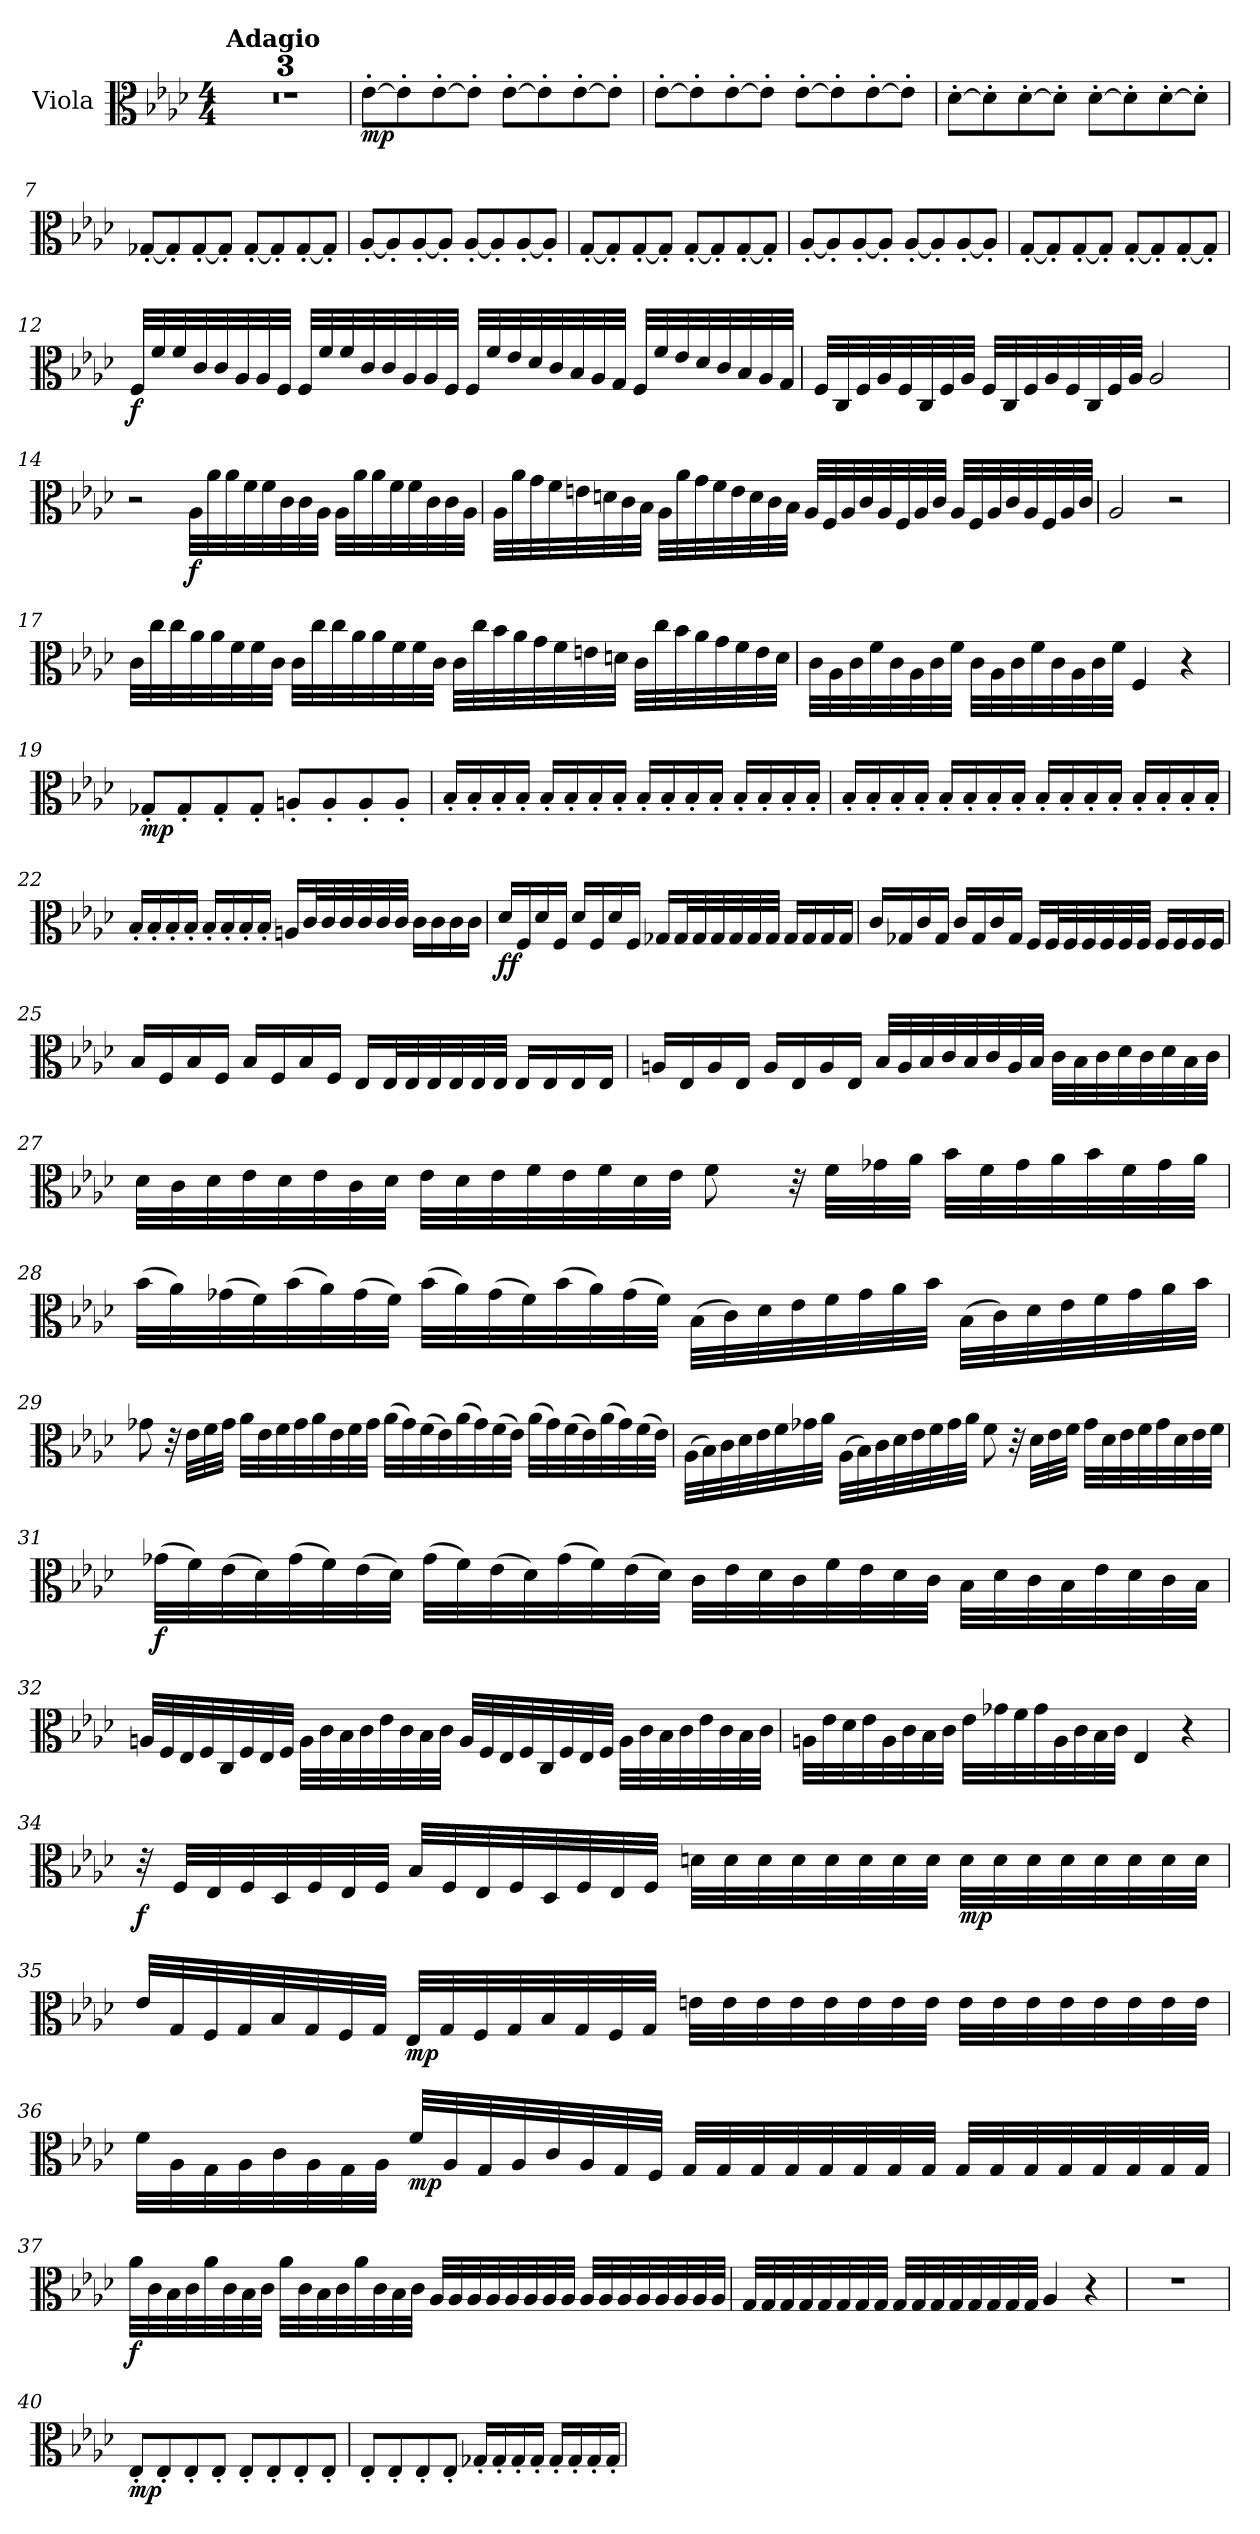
**kern	**dynam
*part1	*part1
*staff1	*staff1
*I"Viola	*
*I'Vla.	*
*clefC3	*
*k[b-e-a-d-]	*
*M4/4	*
=1	=1
!LO:TX:a:B:t=Adagio	!
1r	.
=2	=2
1r	.
=3	=3
1r	.
=4	=4
!	!LO:DY:b
[8e-'\L	mp
8e-'\]	.
[8e-'\	.
8e-'\J]	.
[8e-'\L	.
8e-'\]	.
[8e-'\	.
8e-'\J]	.
=5	=5
[8e-'\L	.
8e-'\]	.
[8e-'\	.
8e-'\J]	.
[8e-'\L	.
8e-'\]	.
[8e-'\	.
8e-'\J]	.
=6	=6
[8d-'\L	.
8d-'\]	.
[8d-'\	.
8d-'\J]	.
[8d-'\L	.
8d-'\]	.
[8d-'\	.
8d-'\J]	.
=7	=7
[8G-X'/L	.
8G-'/]	.
[8G-'/	.
8G-'/J]	.
[8G-'/L	.
8G-'/]	.
[8G-'/	.
8G-'/J]	.
=8	=8
[8A-'/L	.
8A-'/]	.
[8A-'/	.
8A-'/J]	.
[8A-'/L	.
8A-'/]	.
[8A-'/	.
8A-'/J]	.
!!LO:LB:g=z
=9	=9
[8G'/L	.
8G'/]	.
[8G'/	.
8G'/J]	.
[8G'/L	.
8G'/]	.
[8G'/	.
8G'/J]	.
=10	=10
[8A-'/L	.
8A-'/]	.
[8A-'/	.
8A-'/J]	.
[8A-'/L	.
8A-'/]	.
[8A-'/	.
8A-'/J]	.
=11	=11
[8G'/L	.
8G'/]	.
[8G'/	.
8G'/J]	.
[8G'/L	.
8G'/]	.
[8G'/	.
8G'/J]	.
=12	=12
!	!LO:DY:b
32F/LLL	f
32f/	.
32f/	.
32c/	.
32c/	.
32A-/	.
32A-/	.
32F/JJJ	.
32F/LLL	.
32f/	.
32f/	.
32c/	.
32c/	.
32A-/	.
32A-/	.
32F/JJJ	.
32F/LLL	.
32f/	.
32e-/	.
32d-/	.
32c/	.
32B-/	.
32A-/	.
32G/JJJ	.
32F/LLL	.
32f/	.
32e-/	.
32d-/	.
32c/	.
32B-/	.
32A-/	.
32G/JJJ	.
!!LO:LB:g=z
=13	=13
32F/LLL	.
32C/	.
32F/	.
32A-/	.
32F/	.
32C/	.
32F/	.
32A-/JJJ	.
32F/LLL	.
32C/	.
32F/	.
32A-/	.
32F/	.
32C/	.
32F/	.
32A-/JJJ	.
2A-/	.
=14	=14
2r	.
!	!LO:DY:b
32A-\LLL	f
32a-\	.
32a-\	.
32f\	.
32f\	.
32c\	.
32c\	.
32A-\JJJ	.
32A-\LLL	.
32a-\	.
32a-\	.
32f\	.
32f\	.
32c\	.
32c\	.
32A-\JJJ	.
!!LO:LB:g=z
=15	=15
32A-\LLL	.
32a-\	.
32g\	.
32f\	.
32en\	.
32dn\	.
32c\	.
32B-\JJJ	.
32A-\LLL	.
32a-\	.
32g\	.
32f\	.
32e\	.
32d\	.
32c\	.
32B-\JJJ	.
32A-/LLL	.
32F/	.
32A-/	.
32c/	.
32A-/	.
32F/	.
32A-/	.
32c/JJJ	.
32A-/LLL	.
32F/	.
32A-/	.
32c/	.
32A-/	.
32F/	.
32A-/	.
32c/JJJ	.
=16	=16
2A-/	.
2r	.
!!LO:LB:g=z
=17	=17
32c\LLL	.
32cc\	.
32cc\	.
32a-\	.
32a-\	.
32f\	.
32f\	.
32c\JJJ	.
32c\LLL	.
32cc\	.
32cc\	.
32a-\	.
32a-\	.
32f\	.
32f\	.
32c\JJJ	.
32c\LLL	.
32cc\	.
32b-\	.
32a-\	.
32g\	.
32f\	.
32en\	.
32dn\JJJ	.
32c\LLL	.
32cc\	.
32b-\	.
32a-\	.
32g\	.
32f\	.
32e\	.
32d\JJJ	.
=18	=18
32c\LLL	.
32A-\	.
32c\	.
32f\	.
32c\	.
32A-\	.
32c\	.
32f\JJJ	.
32c\LLL	.
32A-\	.
32c\	.
32f\	.
32c\	.
32A-\	.
32c\	.
32f\JJJ	.
4F/	.
4r	.
!!LO:LB:g=z
=19	=19
!	!LO:DY:b
8G-X'/L	mp
8G-'/	.
8G-'/	.
8G-'/J	.
8An'/L	.
8A'/	.
8A'/	.
8A'/J	.
=20	=20
16B-'/LL	.
16B-'/	.
16B-'/	.
16B-'/JJ	.
16B-'/LL	.
16B-'/	.
16B-'/	.
16B-'/JJ	.
16B-'/LL	.
16B-'/	.
16B-'/	.
16B-'/JJ	.
16B-'/LL	.
16B-'/	.
16B-'/	.
16B-'/JJ	.
=21	=21
16B-'/LL	.
16B-'/	.
16B-'/	.
16B-'/JJ	.
16B-'/LL	.
16B-'/	.
16B-'/	.
16B-'/JJ	.
16B-'/LL	.
16B-'/	.
16B-'/	.
16B-'/JJ	.
16B-'/LL	.
16B-'/	.
16B-'/	.
16B-'/JJ	.
!!LO:LB:g=z
=22	=22
16B-'/LL	.
16B-'/	.
16B-'/	.
16B-'/JJ	.
16B-'/LL	.
16B-'/	.
16B-'/	.
16B-'/JJ	.
16An/LL	.
32c/L	.
32c/	.
32c/	.
32c/	.
32c/	.
32c/JJJ	.
16c\LL	.
16c\	.
16c\	.
16c\JJ	.
=23	=23
!	!LO:DY:b
16d-/LL	ff
16F/	.
16d-/	.
16F/JJ	.
16d-/LL	.
16F/	.
16d-/	.
16F/JJ	.
16G-X/LL	.
32G-/L	.
32G-/	.
32G-/	.
32G-/	.
32G-/	.
32G-/JJJ	.
16G-/LL	.
16G-/	.
16G-/	.
16G-/JJ	.
=24	=24
16c/LL	.
16G-X/	.
16c/	.
16G-/JJ	.
16c/LL	.
16G-/	.
16c/	.
16G-/JJ	.
16F/LL	.
32F/L	.
32F/	.
32F/	.
32F/	.
32F/	.
32F/JJJ	.
16F/LL	.
16F/	.
16F/	.
16F/JJ	.
!!LO:LB:g=z
=25	=25
16B-/LL	.
16F/	.
16B-/	.
16F/JJ	.
16B-/LL	.
16F/	.
16B-/	.
16F/JJ	.
16E-/LL	.
32E-/L	.
32E-/	.
32E-/	.
32E-/	.
32E-/	.
32E-/JJJ	.
16E-/LL	.
16E-/	.
16E-/	.
16E-/JJ	.
=26	=26
16An/LL	.
16E-/	.
16A/	.
16E-/JJ	.
16A/LL	.
16E-/	.
16A/	.
16E-/JJ	.
32B-/LLL	.
32A/	.
32B-/	.
32c/	.
32B-/	.
32c/	.
32A/	.
32B-/JJJ	.
32c\LLL	.
32B-\	.
32c\	.
32d-\	.
32c\	.
32d-\	.
32B-\	.
32c\JJJ	.
!!LO:LB:g=z
=27	=27
32d-\LLL	.
32c\	.
32d-\	.
32e-\	.
32d-\	.
32e-\	.
32c\	.
32d-\JJJ	.
32e-\LLL	.
32d-\	.
32e-\	.
32f\	.
32e-\	.
32f\	.
32d-\	.
32e-\JJJ	.
8f\	.
32r	.
32f\LLL	.
32g-X\	.
32a-\JJJ	.
32b-\LLL	.
32f\	.
32g-\	.
32a-\	.
32b-\	.
32f\	.
32g-\	.
32a-\JJJ	.
!!LO:LB:g=z
=28	=28
(>32b-\LLL	.
32a-\)	.
(>32g-X\	.
32f\)	.
(>32b-\	.
32a-\)	.
(>32g-\	.
32f\JJJ)	.
(>32b-\LLL	.
32a-\)	.
(>32g-\	.
32f\)	.
(>32b-\	.
32a-\)	.
(>32g-\	.
32f\JJJ)	.
(>32B-\LLL	.
32c\)	.
32d-\	.
32e-\	.
32f\	.
32g-\	.
32a-\	.
32b-\JJJ	.
(>32B-\LLL	.
32c\)	.
32d-\	.
32e-\	.
32f\	.
32g-\	.
32a-\	.
32b-\JJJ	.
!!LO:LB:g=z
=29	=29
8g-X\	.
32r	.
32e-\LLL	.
32f\	.
32g-\JJJ	.
32a-\LLL	.
32e-\	.
32f\	.
32g-\	.
32a-\	.
32e-\	.
32f\	.
32g-\JJJ	.
(>32a-\LLL	.
32g-\)	.
(>32f\	.
32e-\)	.
(>32a-\	.
32g-\)	.
(>32f\	.
32e-\JJJ)	.
(>32a-\LLL	.
32g-\)	.
(>32f\	.
32e-\)	.
(>32a-\	.
32g-\)	.
(>32f\	.
32e-\JJJ)	.
=30	=30
(>32A-\LLL	.
32B-\)	.
32c\	.
32d-\	.
32e-\	.
32f\	.
32g-X\	.
32a-\JJJ	.
(>32A-\LLL	.
32B-\)	.
32c\	.
32d-\	.
32e-\	.
32f\	.
32g-\	.
32a-\JJJ	.
8f\	.
32r	.
32d-\LLL	.
32e-\	.
32f\JJJ	.
32g-\LLL	.
32d-\	.
32e-\	.
32f\	.
32g-\	.
32d-\	.
32e-\	.
32f\JJJ	.
!!LO:LB:g=z
=31	=31
!	!LO:DY:b
(>32g-X\LLL	f
32f\)	.
(>32e-\	.
32d-\)	.
(>32g-\	.
32f\)	.
(>32e-\	.
32d-\JJJ)	.
(>32g-\LLL	.
32f\)	.
(>32e-\	.
32d-\)	.
(>32g-\	.
32f\)	.
(>32e-\	.
32d-\JJJ)	.
32c\LLL	.
32e-\	.
32d-\	.
32c\	.
32f\	.
32e-\	.
32d-\	.
32c\JJJ	.
32B-\LLL	.
32d-\	.
32c\	.
32B-\	.
32e-\	.
32d-\	.
32c\	.
32B-\JJJ	.
!!LO:LB:g=z
=32	=32
32An/LLL	.
32F/	.
32E-/	.
32F/	.
32C/	.
32F/	.
32E-/	.
32F/JJJ	.
32A\LLL	.
32c\	.
32B-\	.
32c\	.
32e-\	.
32c\	.
32B-\	.
32c\JJJ	.
32A/LLL	.
32F/	.
32E-/	.
32F/	.
32C/	.
32F/	.
32E-/	.
32F/JJJ	.
32A\LLL	.
32c\	.
32B-\	.
32c\	.
32e-\	.
32c\	.
32B-\	.
32c\JJJ	.
=33	=33
32An\LLL	.
32e-\	.
32d-\	.
32e-\	.
32A\	.
32c\	.
32B-\	.
32c\JJJ	.
32e-\LLL	.
32g-X\	.
32f\	.
32g-\	.
32A\	.
32c\	.
32B-\	.
32c\JJJ	.
4E-/	.
4r	.
!!LO:LB:g=z
=34	=34
!	!LO:DY:b
32r	f
32F/LLL	.
32E-/	.
32F/	.
32D-/	.
32F/	.
32E-/	.
32F/JJJ	.
32B-/LLL	.
32F/	.
32E-/	.
32F/	.
32D-/	.
32F/	.
32E-/	.
32F/JJJ	.
32dn\LLL	.
32d\	.
32d\	.
32d\	.
32d\	.
32d\	.
32d\	.
32d\JJJ	.
!	!LO:DY:b
32d\LLL	mp
32d\	.
32d\	.
32d\	.
32d\	.
32d\	.
32d\	.
32d\JJJ	.
!!LO:PB:g=z
=35	=35
32e-/LLL	.
32G/	.
32F/	.
32G/	.
32B-/	.
32G/	.
32F/	.
32G/JJJ	.
!	!LO:DY:b
32E-/LLL	mp
32G/	.
32F/	.
32G/	.
32B-/	.
32G/	.
32F/	.
32G/JJJ	.
32en\LLL	.
32e\	.
32e\	.
32e\	.
32e\	.
32e\	.
32e\	.
32e\JJJ	.
32e\LLL	.
32e\	.
32e\	.
32e\	.
32e\	.
32e\	.
32e\	.
32e\JJJ	.
!!LO:LB:g=z
=36	=36
32f\LLL	.
32A-\	.
32G\	.
32A-\	.
32c\	.
32A-\	.
32G\	.
32A-\JJJ	.
!	!LO:DY:b
32f/LLL	mp
32A-/	.
32G/	.
32A-/	.
32c/	.
32A-/	.
32G/	.
32F/JJJ	.
32G/LLL	.
32G/	.
32G/	.
32G/	.
32G/	.
32G/	.
32G/	.
32G/JJJ	.
32G/LLL	.
32G/	.
32G/	.
32G/	.
32G/	.
32G/	.
32G/	.
32G/JJJ	.
!!LO:LB:g=z
=37	=37
!	!LO:DY:b
32a-\LLL	f
32c\	.
32B-\	.
32c\	.
32a-\	.
32c\	.
32B-\	.
32c\JJJ	.
32a-\LLL	.
32c\	.
32B-\	.
32c\	.
32a-\	.
32c\	.
32B-\	.
32c\JJJ	.
32A-/LLL	.
32A-/	.
32A-/	.
32A-/	.
32A-/	.
32A-/	.
32A-/	.
32A-/JJJ	.
32A-/LLL	.
32A-/	.
32A-/	.
32A-/	.
32A-/	.
32A-/	.
32A-/	.
32A-/JJJ	.
=38	=38
32G/LLL	.
32G/	.
32G/	.
32G/	.
32G/	.
32G/	.
32G/	.
32G/JJJ	.
32G/LLL	.
32G/	.
32G/	.
32G/	.
32G/	.
32G/	.
32G/	.
32G/JJJ	.
4A-/	.
4r	.
=39	=39
1r	.
=40	=40
!	!LO:DY:b
8E-'/L	mp
8E-'/	.
8E-'/	.
8E-'/J	.
8E-'/L	.
8E-'/	.
8E-'/	.
8E-'/J	.
!!LO:LB:g=z
=41	=41
8E-'/L	.
8E-'/	.
8E-'/	.
8E-'/J	.
16G-X'/LL	.
16G-'/	.
16G-'/	.
16G-'/JJ	.
16G-'/LL	.
16G-'/	.
16G-'/	.
16G-'/JJ	.
=	=
*-	*-
